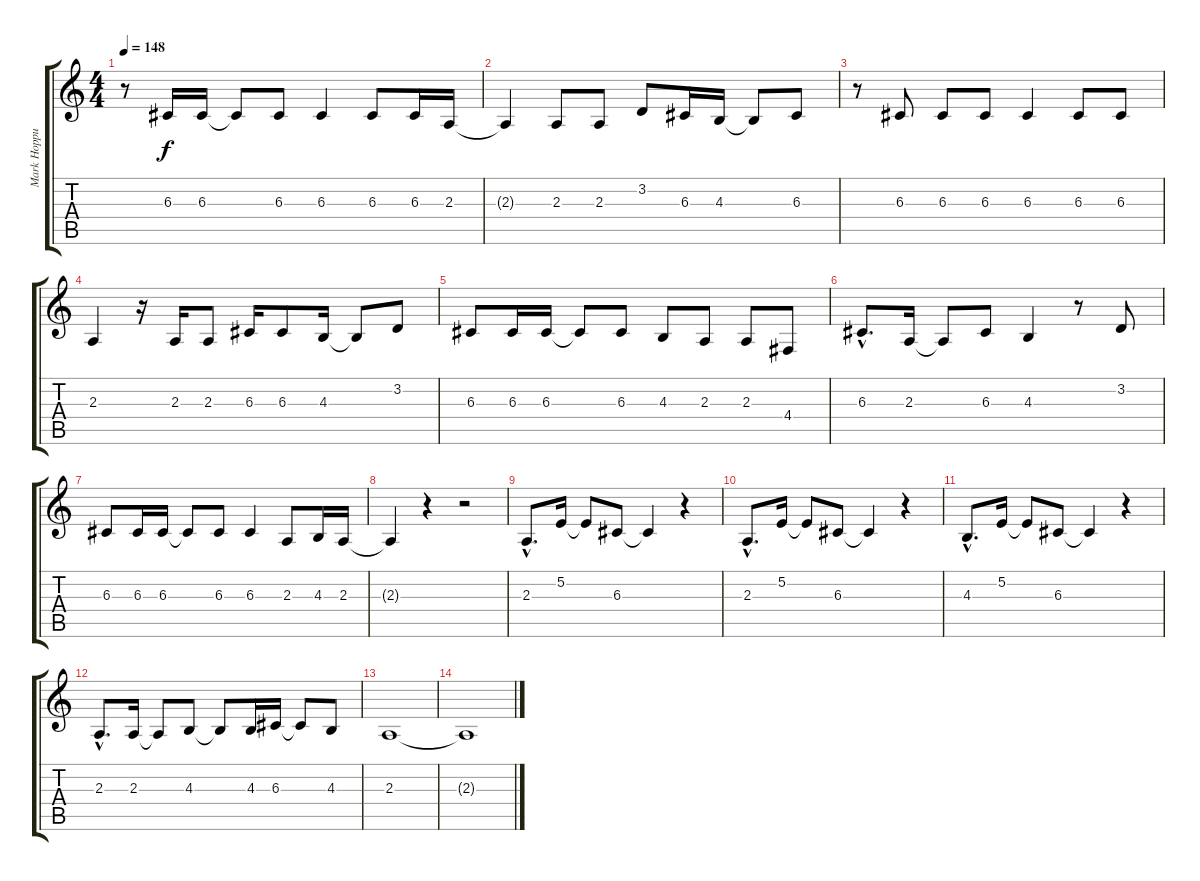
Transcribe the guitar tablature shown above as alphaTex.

\track ("Mark Hoppus - Vocals" "Mark Hoppu") {instrument tenorsax}
\staff {score tabs}
\tuning (E4 B3 G3 D3 A2 E2) {hide}
\ts (4 4)
\tempo 148
\clef g2
\ks c
r.8{dy f} 6.3.16 6.3.16 6.3{t}.8 6.3.8 6.3.4 6.3.8 6.3.16 2.3.16 |
2.3{t}.4 2.3.8 2.3.8 3.2.8 6.3.16 4.3.16 4.3{t}.8 6.3.8 |
r.8 6.3.8 6.3.8 6.3.8 6.3.4 6.3.8 6.3.8 |
2.3.4 r.16 2.3.16 2.3.8 6.3.16 6.3.8 4.3.16 4.3{t}.8 3.2.8 |
6.3.8 6.3.16 6.3.16 6.3{t}.8 6.3.8 4.3.8 2.3.8 2.3.8 4.4.8 |
6.3{hac}.8{d} 2.3.16 2.3{t}.8 6.3.8 4.3.4 r.8 3.2.8 |
6.3.8 6.3.16 6.3.16 6.3{t}.8 6.3.8 6.3.4 2.3.8 4.3.16 2.3.16 |
2.3{t}.4 r.4 r.2 |
2.3{hac}.8{d} 5.2.16 5.2{t}.8 6.3.8 6.3{t}.4 r.4 |
2.3{hac}.8{d} 5.2.16 5.2{t}.8 6.3.8 6.3{t}.4 r.4 |
4.3{hac}.8{d} 5.2.16 5.2{t}.8 6.3.8 6.3{t}.4 r.4 |
2.3{hac}.8{d} 2.3.16 2.3{t}.8 4.3.8 4.3{t}.8 4.3.16 6.3.16 6.3{t}.8 4.3.8 |
2.3.1 |
2.3{t}.1
